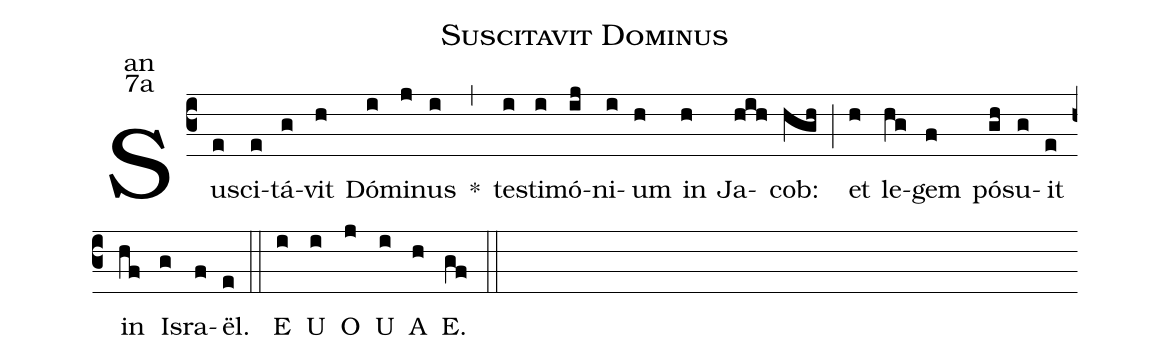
name:Suscitavit Dominus;
office-part:an;
mode:7a;
%%
(c3) Su(e)sci(e)tá(g)vit(h) Dó(i)mi(j)nus(i) <sp>*</sp>(,) te(i)sti(i)mó(ij)ni(i)um(h) in(h) Ja(hih)cob:(hgh) (;) et(h) le(hg)gem(f) pó(gh)su(g)it(e) in(hf) Is(g)ra(f)ël.(e) (::)
<eu>E(i) U(i) O(j) U(i) A(h) E.(gf) </eu>(::)
